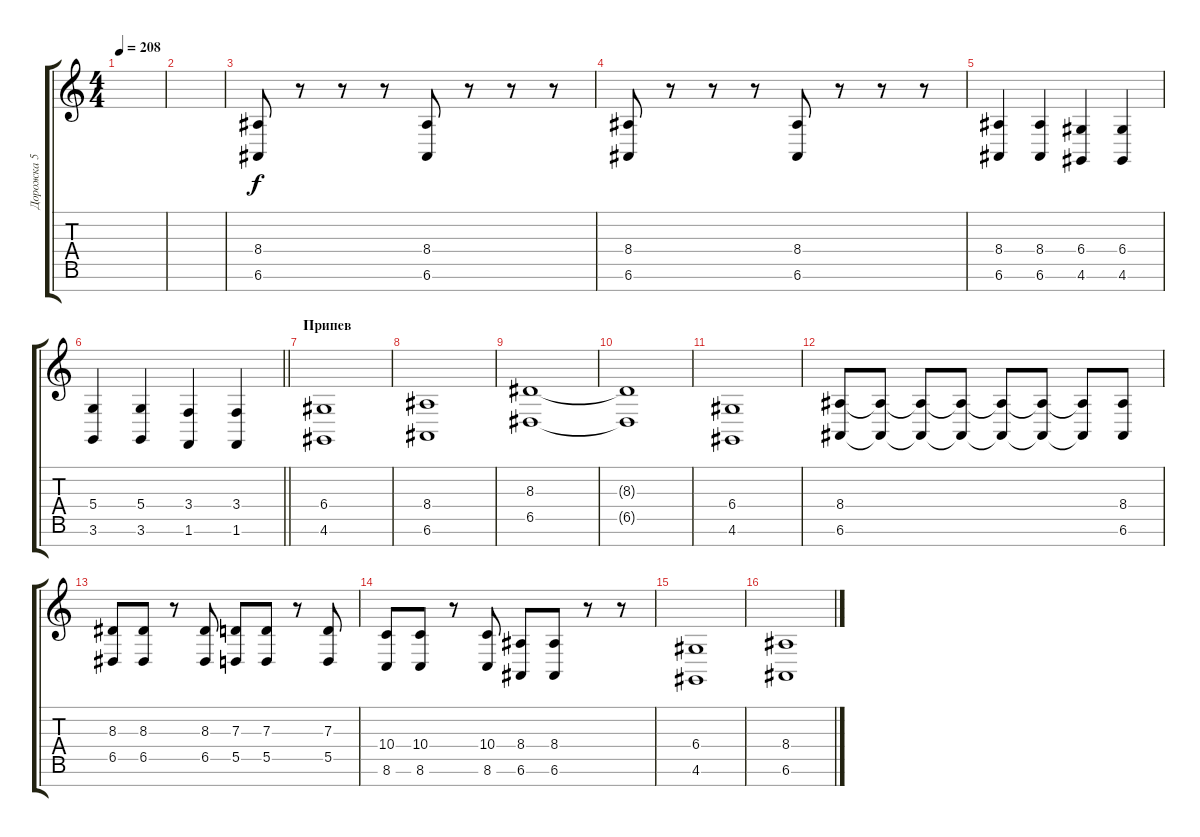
\track ("Дорожка 5" "Дорожка 5") {instrument tuba}
\staff {score tabs}
\tuning (E4 B3 G3 D3 A2 E2 B1) {hide}
\ts (4 4)
\tempo 208
\clef g2
\ks c
|
|
(8.4 6.6).8 r.8 r.8 r.8 (8.4 6.6).8 r.8 r.8 r.8 |
(8.4 6.6).8 r.8 r.8 r.8 (8.4 6.6).8 r.8 r.8 r.8 |
(8.4 6.6).4 (8.4 6.6).4 (6.4 4.6).4 (6.4 4.6).4 |
\barLineRight lightlight
(5.4 3.6).4 (5.4 3.6).4 (3.4 1.6).4 (3.4 1.6).4 |
\section ("" "Припев")
(6.4 4.6).1 |
(8.4 6.6).1 |
(8.3 6.5).1 |
(8.3{t} 6.5{t}).1 |
(6.4 4.6).1 |
(8.4 6.6).8 (8.4{t} 6.6{t}).8 (8.4{t} 6.6{t}).8 (8.4{t} 6.6{t}).8 (8.4{t} 6.6{t}).8 (8.4{t} 6.6{t}).8 (8.4{t} 6.6{t}).8 (8.4 6.6).8 |
(8.3 6.5).8 (8.3 6.5).8 r.8 (8.3 6.5).8 (7.3 5.5).8 (7.3 5.5).8 r.8 (7.3 5.5).8 |
(10.4 8.6).8 (10.4 8.6).8 r.8 (10.4 8.6).8 (8.4 6.6).8 (8.4 6.6).8 r.8 r.8 |
(6.4 4.6).1 |
(8.4 6.6).1
